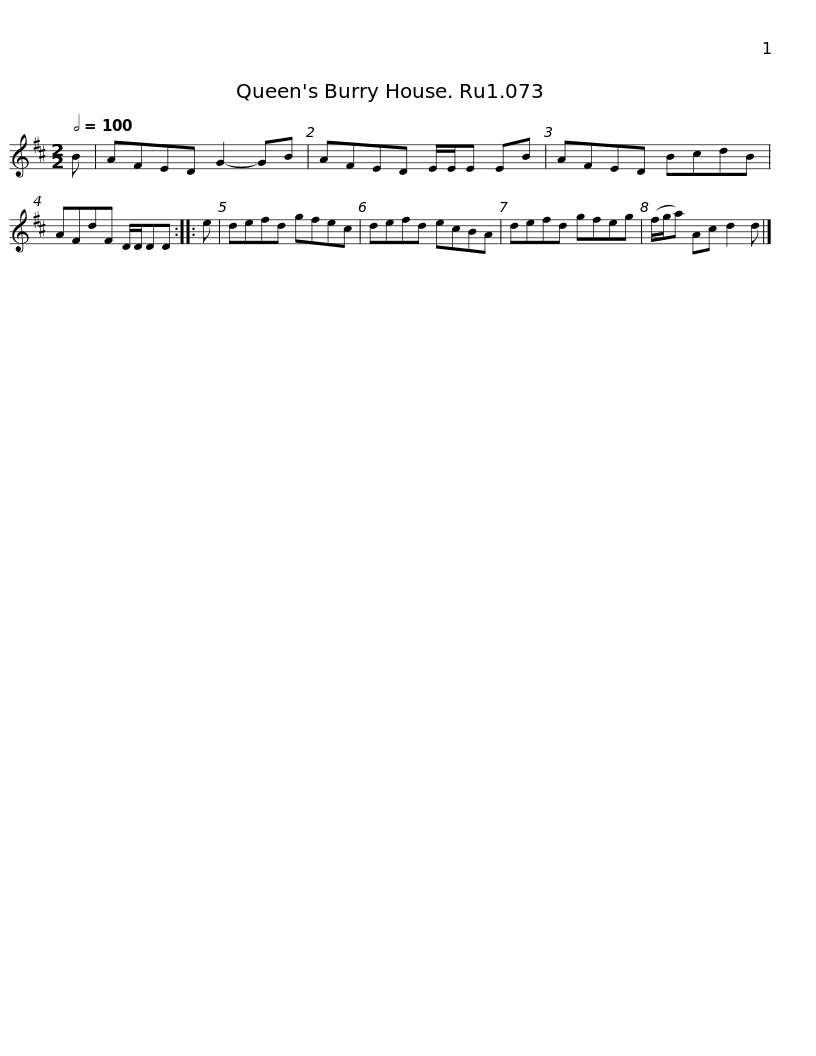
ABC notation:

X:1
L:1/8
Q:1/2=100
M:2/2
I:linebreak $
K:D
V:1 treble
V:1
 B | AFED G2- GB | AFED E/E/E EB | AFED BcdB | AFdF D/D/DD :: %5
 e | defd gfec |$ defd ecBA | defd gfeg | (f/g/a) Ac d2 d |] %10
